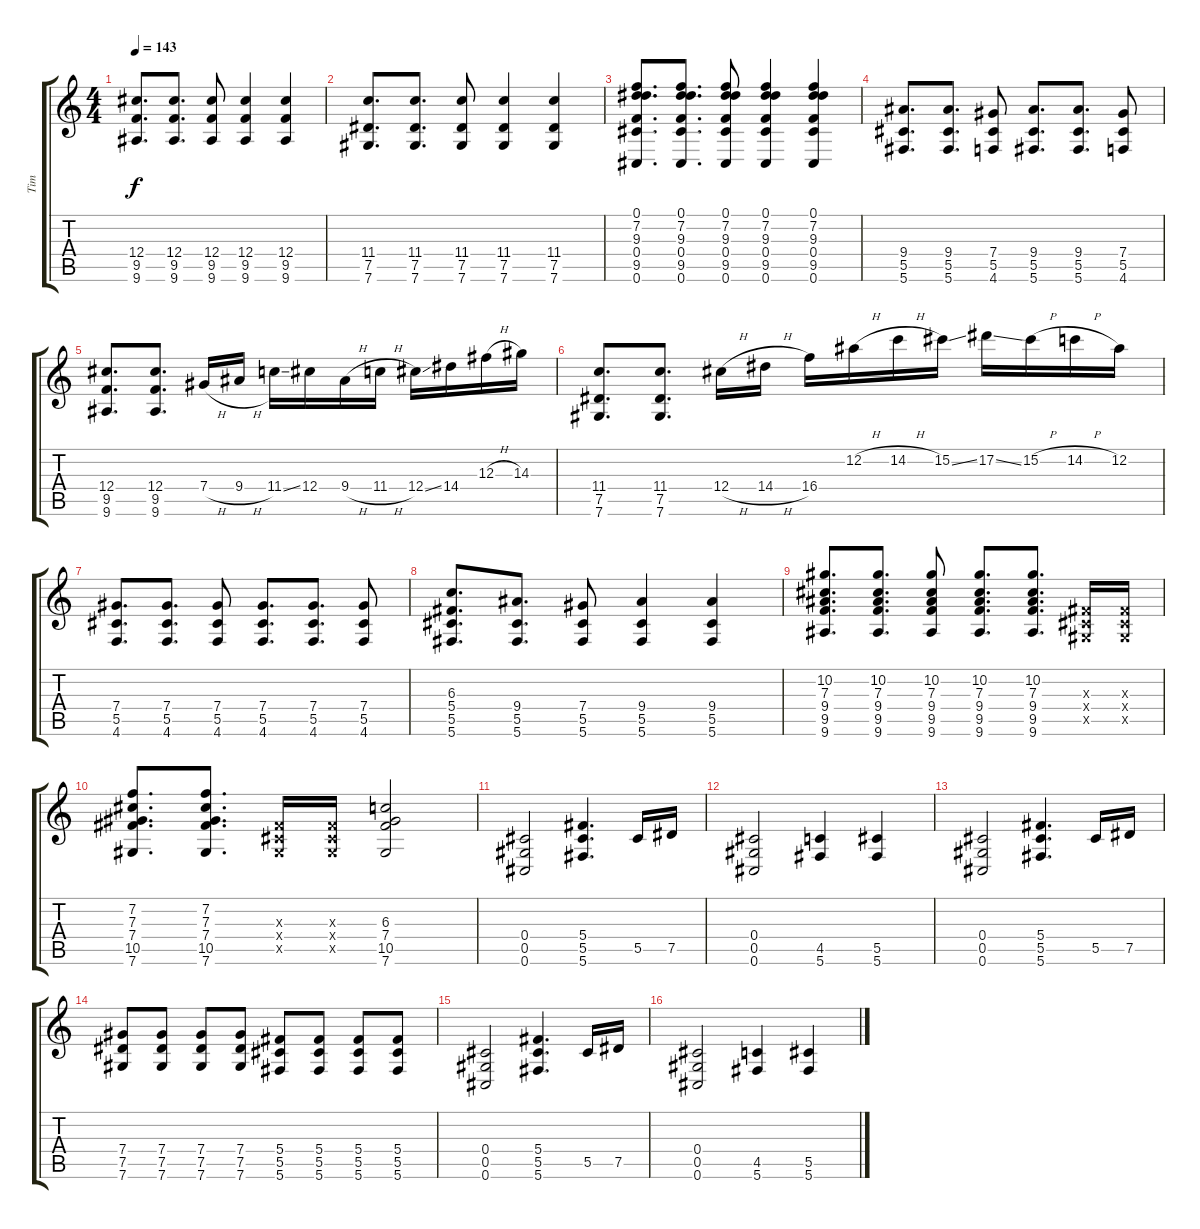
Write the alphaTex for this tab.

\track ("Tim" "Tim") {instrument distortionguitar}
\staff {score tabs}
\tuning (Eb4 Bb3 Gb3 Db3 Ab2 Db2) {hide}
\ts (4 4)
\tempo 143
\clef g2
\ks c
(12.4 9.5 9.6).8{d dy f} (12.4 9.5 9.6).8{d} (12.4 9.5 9.6).8 (12.4 9.5 9.6).4 (12.4 9.5 9.6).4 |
(11.4 7.5 7.6).8{d} (11.4 7.5 7.6).8{d} (11.4 7.5 7.6).8 (11.4 7.5 7.6).4 (11.4 7.5 7.6).4 |
(0.1 7.2 9.3 0.4 9.5 0.6).8{d} (0.1 7.2 9.3 0.4 9.5 0.6).8{d} (0.1 7.2 9.3 0.4 9.5 0.6).8 (0.1 7.2 9.3 0.4 9.5 0.6).4 (0.1 7.2 9.3 0.4 9.5 0.6).4 |
(9.4 5.5 5.6).8{d} (9.4 5.5 5.6).8{d} (7.4 5.5 4.6).8 (9.4 5.5 5.6).8{d} (9.4 5.5 5.6).8{d} (7.4 5.5 4.6).8 |
(12.4 9.5 9.6).8{d} (12.4 9.5 9.6).8{d} 7.4{h}.16 9.4{h}.16 11.4{ss}.16 12.4.16 9.4{h}.16 11.4{h}.16 12.4{ss}.16 14.4.16 12.3{h}.16 14.3.16 |
(11.4 7.5 7.6).8{d} (11.4 7.5 7.6).8{d} 12.4{h}.16 14.4{h}.16 16.4.16 12.2{h}.16 14.2{h}.16 15.2{ss}.16 17.2{ss}.16 15.2{h}.16 14.2{h}.16 12.2.16 |
(7.4 5.5 4.6).8{d} (7.4 5.5 4.6).8{d} (7.4 5.5 4.6).8 (7.4 5.5 4.6).8{d} (7.4 5.5 4.6).8{d} (7.4 5.5 4.6).8 |
(6.3 5.4 5.5 5.6).8{d} (9.4 5.5 5.6).8{d} (7.4 5.5 5.6).8 (9.4 5.5 5.6).4 (9.4 5.5 5.6).4 |
(10.2 7.3 9.4 9.5 9.6).8{d} (10.2 7.3 9.4 9.5 9.6).8{d} (10.2 7.3 9.4 9.5 9.6).8 (10.2 7.3 9.4 9.5 9.6).8{d} (10.2 7.3 9.4 9.5 9.6).8{d} (0.3{x} 0.4{x} 0.5{x}).16 (0.3{x} 0.4{x} 0.5{x}).16 |
(7.2 7.3 7.4 10.5 7.6).8{d} (7.2 7.3 7.4 10.5 7.6).8{d} (0.3{x} 0.4{x} 0.5{x}).16 (0.3{x} 0.4{x} 0.5{x}).16 (6.3 7.4 10.5 7.6).2 |
(0.4 0.5 0.6).2 (5.4 5.5 5.6).4{d} 5.5.16 7.5.16 |
(0.4 0.5 0.6).2 (4.5 5.6).4 (5.5 5.6).4 |
(0.4 0.5 0.6).2 (5.4 5.5 5.6).4{d} 5.5.16 7.5.16 |
(7.4 7.5 7.6).8 (7.4 7.5 7.6).8 (7.4 7.5 7.6).8 (7.4 7.5 7.6).8 (5.4 5.5 5.6).8 (5.4 5.5 5.6).8 (5.4 5.5 5.6).8 (5.4 5.5 5.6).8 |
(0.4 0.5 0.6).2 (5.4 5.5 5.6).4{d} 5.5.16 7.5.16 |
(0.4 0.5 0.6).2 (4.5 5.6).4 (5.5 5.6).4
